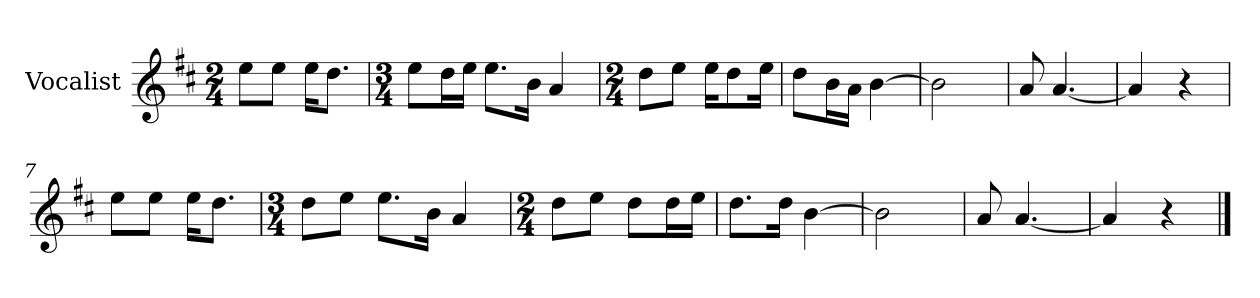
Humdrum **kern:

**kern
*part1
*staff1
*I"Vocalist
*k[f#c#]
*D:
*M2/4
=
8eeL
8eeJ
16eeKL
8.ddJ
=1
*M3/4
8eeL
16ddL
16eeJJ
8.eeL
16bJk
4a
=2
*M2/4
8ddL
8eeJ
16eeKL
8dd
16eeJk
=3
8ddL
16bL
16aJJ
[4b
=4
2b]
=5
8a
[4.a
=6
4a]
4r
=7
8eeL
8eeJ
16eeKL
8.ddJ
=8
*M3/4
8ddL
8eeJ
8.eeL
16bJk
4a
=9
*M2/4
8ddL
8eeJ
8ddL
16ddL
16eeJJ
=10
8.ddL
16ddJk
[4b
=11
2b]
=12
8a
[4.a
=13
4a]
4r
==
*-
